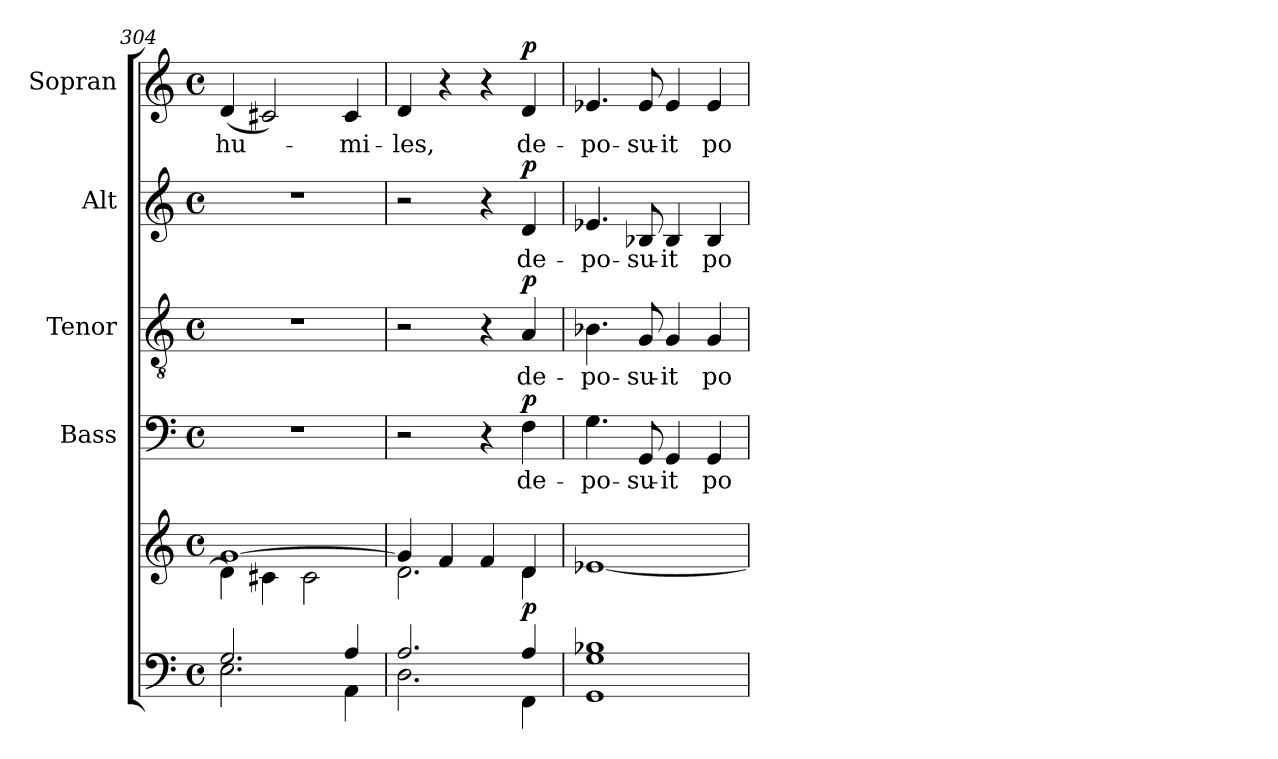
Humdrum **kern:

**kern	**kern	**dynam	**kern	**text	**dynam	**kern	**text	**dynam	**kern	**text	**dynam	**kern	**text	**dynam
*part5	*part5	*part5	*part4	*part4	*part4	*part3	*part3	*part3	*part2	*part2	*part2	*part1	*part1	*part1
*staff6	*staff5	*staff5/6	*staff4	*staff4	*staff4	*staff3	*staff3	*staff3	*staff2	*staff2	*staff2	*staff1	*staff1	*staff1
*	*	*	*I"Bass	*	*	*I"Tenor	*	*	*I"Alt	*	*	*I"Sopran	*	*
*	*	*	*I'B	*	*	*I'T	*	*	*I'A	*	*	*I'S	*	*
*clefF4	*clefG2	*	*clefF4	*	*	*clefGv2	*	*	*clefG2	*	*	*clefG2	*	*
*k[]	*k[]	*	*k[]	*	*	*k[]	*	*	*k[]	*	*	*k[]	*	*
*C:	*C:	*	*C:	*	*	*C:	*	*	*C:	*	*	*C:	*	*
*M4/4	*M4/4	*	*M4/4	*	*	*M4/4	*	*	*M4/4	*	*	*M4/4	*	*
*met(c)	*met(c)	*	*met(c)	*	*	*met(c)	*	*	*met(c)	*	*	*met(c)	*	*
=304	=304	=304	=304	=304	=304	=304	=304	=304	=304	=304	=304	=304	=304	=304
*^	*^	*	*	*	*	*	*	*	*	*	*	*	*	*
!	!	!	!	!	!	!	!	!	!	!	!	!	!	!	!LO:LY:b	!
2.G/	2.E\	[>1g	4d\]	.	1r	.	.	1r	.	.	1r	.	.	(<4d/	hu-	.
.	.	.	4c#X\	.	.	.	.	.	.	.	.	.	.	2c#X/)	.	.
.	.	.	2c#\	.	.	.	.	.	.	.	.	.	.	.	.	.
!	!	!	!	!	!	!	!	!	!	!	!	!	!	!	!LO:LY:b	!
4A/	4AA\	.	.	.	.	.	.	.	.	.	.	.	.	4c#/	-mi-	.
=305	=305	=305	=305	=305	=305	=305	=305	=305	=305	=305	=305	=305	=305	=305	=305	=305
!	!	!	!	!	!	!	!	!	!	!	!	!	!	!	!LO:LY:b	!
2.A/	2.D\	4g/]	2.d\	.	2r	.	.	2r	.	.	2r	.	.	4d/	-les,	.
.	.	4f/	.	.	.	.	.	.	.	.	.	.	.	4r	.	.
.	.	4f/	.	.	4r	.	.	4r	.	.	4r	.	.	4r	.	.
!	!	!	!	!LO:DY:b	!	!LO:LY:b	!LO:DY:a	!	!LO:LY:b	!LO:DY:a	!	!LO:LY:b	!LO:DY:a	!	!LO:LY:b	!LO:DY:a
4A/	4FF\	4d/	4d\	p	4F\	de-	p	4A/	de-	p	4d/	de-	p	4d/	de-	p
=306	=306	=306	=306	=306	=306	=306	=306	=306	=306	=306	=306	=306	=306	=306	=306	=306
!	!	!	!	!	!	!LO:LY:b	!	!	!LO:LY:b	!	!	!LO:LY:b	!	!	!LO:LY:b	!
*	*	*v	*v	*	*	*	*	*	*	*	*	*	*	*	*	*
1G 1B-X	1GG	[1e-X	.	4.G\	-po-	.	4.B-X\	-po-	.	4.e-X/	-po-	.	4.e-X/	-po-	.
!	!	!	!	!	!LO:LY:b	!	!	!LO:LY:b	!	!	!LO:LY:b	!	!	!LO:LY:b	!
.	.	.	.	8GG/	-su-	.	8G/	-su-	.	8B-X/	-su-	.	8e-/	-su-	.
!	!	!	!	!	!LO:LY:b	!	!	!LO:LY:b	!	!	!LO:LY:b	!	!	!LO:LY:b	!
.	.	.	.	4GG/	-it	.	4G/	-it	.	4B-/	-it	.	4e-/	-it	.
!	!	!	!	!	!LO:LY:b	!	!	!LO:LY:b	!	!	!LO:LY:b	!	!	!LO:LY:b	!
.	.	.	.	4GG/	po-	.	4G/	po-	.	4B-/	po-	.	4e-/	po-	.
*v	*v	*	*	*	*	*	*	*	*	*	*	*	*	*	*
=	=	=	=	=	=	=	=	=	=	=	=	=	=	=
*-	*-	*-	*-	*-	*-	*-	*-	*-	*-	*-	*-	*-	*-	*-
